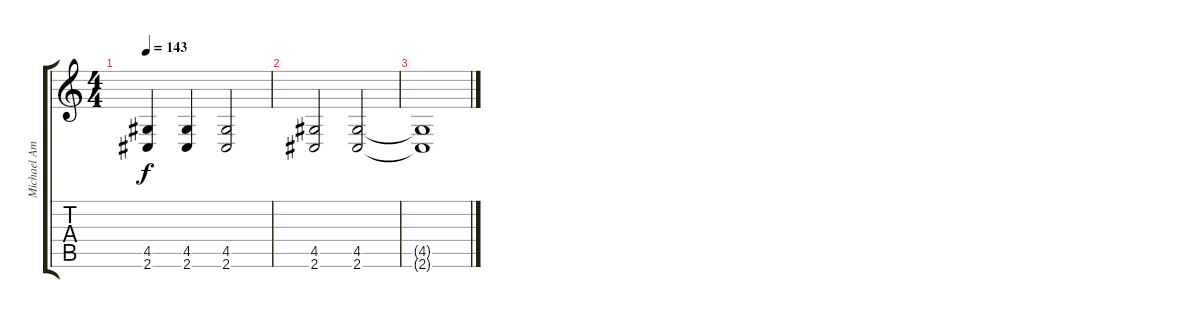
\track ("Michael Amott (Rhythm Guitar)" "Michael Am") {instrument distortionguitar}
\staff {score tabs}
\tuning (B3 Gb3 D3 A2 E2 B1) {hide}
\ts (4 4)
\tempo 143
\clef g2
\ks c
(4.5 2.6).4{dy f} (4.5 2.6).4 (4.5 2.6).2 |
(4.5 2.6).2 (4.5 2.6).2 |
(4.5{t} 2.6{t}).1
